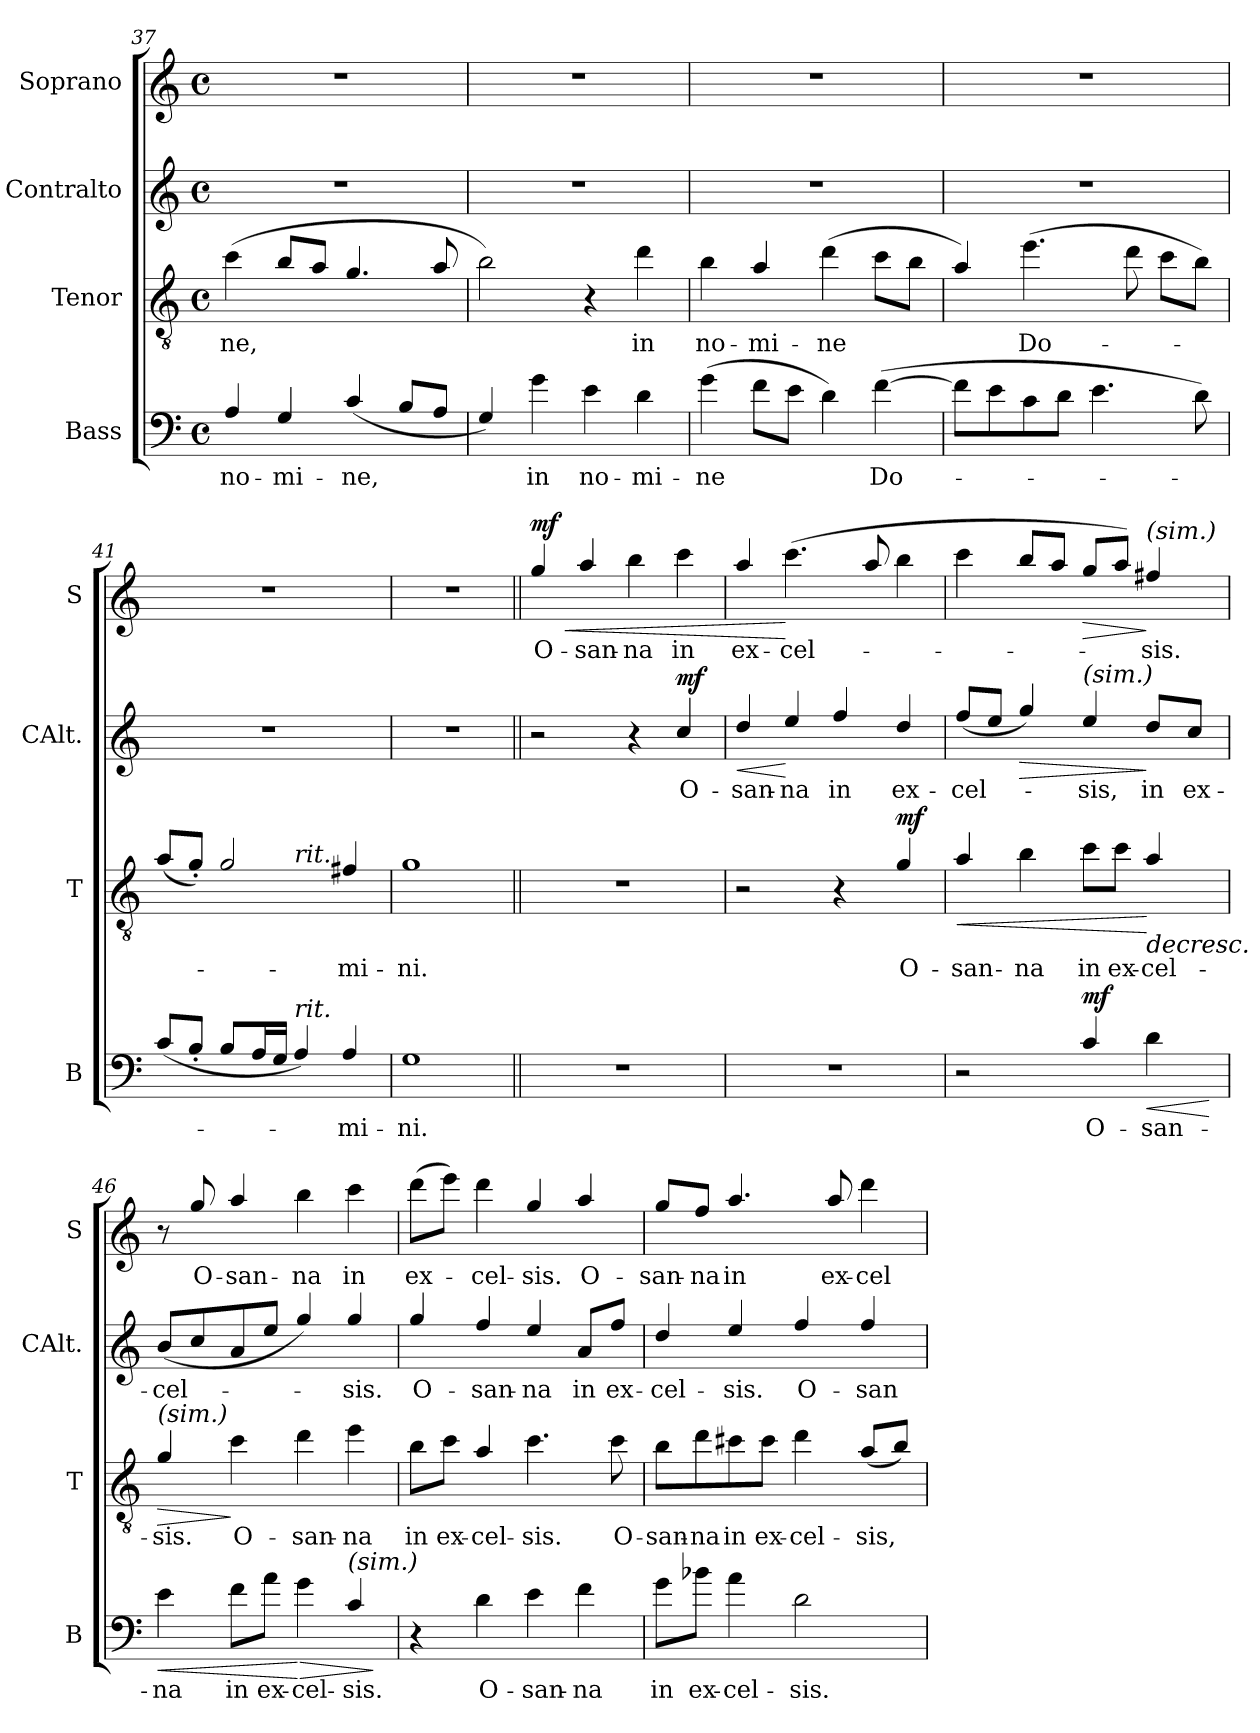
**kern	**text	**dynam	**kern	**text	**dynam	**kern	**text	**dynam	**kern	**text	**dynam
*part4	*part4	*part4	*part3	*part3	*part3	*part2	*part2	*part2	*part1	*part1	*part1
*staff4	*staff4	*staff4	*staff3	*staff3	*staff3	*staff2	*staff2	*staff2	*staff1	*staff1	*staff1
*I"Bass	*	*	*I"Tenor	*	*	*I"Contralto	*	*	*I"Soprano	*	*
*I'B	*	*	*I'T	*	*	*I'CAlt.	*	*	*I'S	*	*
!!LO:PB:g=z
*clefF4	*	*	*clefGv2	*	*	*clefG2	*	*	*clefG2	*	*
*ITrd7c12	*	*	*ITrd7c12	*	*	*ITrd7c12	*	*	*ITrd7c12	*	*
*k[]	*	*	*k[]	*	*	*k[]	*	*	*k[]	*	*
*C:	*	*	*C:	*	*	*C:	*	*	*C:	*	*
*M4/4	*	*	*M4/4	*	*	*M4/4	*	*	*M4/4	*	*
*met(c)	*	*	*met(c)	*	*	*met(c)	*	*	*met(c)	*	*
=37	=37	=37	=37	=37	=37	=37	=37	=37	=37	=37	=37
4AA/	no-	.	(4c\	-ne,	.	1r	.	.	1r	.	.
4GG/	-mi-	.	8B/L	.	.	.	.	.	.	.	.
.	.	.	8A/J	.	.	.	.	.	.	.	.
(4C/	-ne,	.	4.G/	.	.	.	.	.	.	.	.
8BB/L	.	.	.	.	.	.	.	.	.	.	.
8AA/J	.	.	8A/	.	.	.	.	.	.	.	.
=38	=38	=38	=38	=38	=38	=38	=38	=38	=38	=38	=38
4GG/)	.	.	2B\)	.	.	1r	.	.	1r	.	.
4G\	in	.	.	.	.	.	.	.	.	.	.
4E\	no-	.	4r	.	.	.	.	.	.	.	.
4D\	-mi-	.	4d\	in	.	.	.	.	.	.	.
=39	=39	=39	=39	=39	=39	=39	=39	=39	=39	=39	=39
(4G\	-ne	.	4B\	no-	.	1r	.	.	1r	.	.
8F\L	.	.	4A/	-mi-	.	.	.	.	.	.	.
8E\J	.	.	.	.	.	.	.	.	.	.	.
4D\)	.	.	(4d\	-ne	.	.	.	.	.	.	.
([4F\	Do-	.	8c\L	.	.	.	.	.	.	.	.
.	.	.	8B\J	.	.	.	.	.	.	.	.
=40	=40	=40	=40	=40	=40	=40	=40	=40	=40	=40	=40
8F\L]	.	.	4A/)	.	.	1r	.	.	1r	.	.
8E\	.	.	.	.	.	.	.	.	.	.	.
8C\	.	.	(4.e\	Do-	.	.	.	.	.	.	.
8D\J	.	.	.	.	.	.	.	.	.	.	.
4.E\	.	.	.	.	.	.	.	.	.	.	.
.	.	.	8d\	.	.	.	.	.	.	.	.
.	.	.	8c\L	.	.	.	.	.	.	.	.
8D\)	.	.	8B\J)	.	.	.	.	.	.	.	.
!!LO:LB:g=z
=41	=41	=41	=41	=41	=41	=41	=41	=41	=41	=41	=41
*	*	*	*^	*	*	*	*	*	*	*	*
(8C/L	.	.	(8A/L	2ryy	.	.	1r	.	.	1r	.	.
8BB'</J	.	.	8G'</J)	.	.	.	.	.	.	.	.	.
8BB/L	.	.	2G/	.	.	.	.	.	.	.	.	.
16AA/L	.	.	.	.	.	.	.	.	.	.	.	.
16GG/JJ	.	.	.	.	.	.	.	.	.	.	.	.
!	!	!	!	!LO:TX:a:i:t=rit.	!	!	!	!	!	!	!	!
!LO:TX:a:i:t=rit.	!	!	!	!	!	!	!	!	!	!	!	!
4AA/)	.	.	.	2ryy	.	.	.	.	.	.	.	.
4AA/	-mi-	.	4F#X/	.	-mi-	.	.	.	.	.	.	.
*	*	*	*v	*v	*	*	*	*	*	*	*	*
=42	=42	=42	=42	=42	=42	=42	=42	=42	=42	=42	=42
1GG	-ni.	.	1G	-ni.	.	1r	.	.	1r	.	.
=43||	=43||	=43||	=43||	=43||	=43||	=43||	=43||	=43||	=43||	=43||	=43||
!	!	!	!	!	!	!	!	!	!	!	!LO:HP:b
!	!	!	!	!	!	!	!	!	!	!	!LO:DY:n=1:a
1r	.	.	1r	.	.	2r	.	.	4g/	O-	< mf
.	.	.	.	.	.	.	.	.	4a/	-san-	.
.	.	.	.	.	.	4r	.	.	4b\	-na	.
!	!	!	!	!	!	!	!	!LO:DY:a	!	!	!
.	.	.	.	.	.	4c/	O-	mf	4cc\	in	.
=44	=44	=44	=44	=44	=44	=44	=44	=44	=44	=44	=44
!	!	!	!	!	!	!	!	!LO:HP:b	!	!	!
1r	.	.	2r	.	.	4d/	-san-	<	4a/	ex-	.
.	.	.	.	.	.	4e/	-na	[	(4.cc\	-cel-	[
.	.	.	4r	.	.	4f/	in	.	.	.	.
.	.	.	.	.	.	.	.	.	8a/	.	.
!	!	!	!	!	!LO:DY:a	!	!	!	!	!	!
.	.	.	4G/	O-	mf	4d/	ex-	.	4b\	.	.
=45	=45	=45	=45	=45	=45	=45	=45	=45	=45	=45	=45
!	!	!	!	!	!LO:HP:b	!	!	!	!	!	!
2r	.	.	4A/	-san-	<	(8f/L	-cel-	.	4cc\	.	.
.	.	.	.	.	.	8e/J	.	.	.	.	.
!	!	!	!	!	!	!	!	!LO:HP:b	!	!	!
.	.	.	4B\	-na	.	4g/)	.	>	8b/L	.	.
.	.	.	.	.	.	.	.	.	8a/J	.	.
!	!	!	!	!	!	!LO:TX:a:i:t=(sim.)	!	!	!	!	!
!	!	!LO:DY:a	!	!	!	!	!	!	!	!	!LO:HP:b
4C/	O-	mf	8c\L	in	.	4e/	-sis,	.	8g/L	.	>
.	.	.	8c\J	ex-	.	.	.	.	8a/J)	.	.
!	!	!	!	!	!	!	!	!	!LO:TX:a:i:t=(sim.)	!	!
!	!	!LO:HP:b	!	!	!LO:HP:n=1:b	!	!	!	!	!	!
4D\	-san-	<	4A/	-cel-	[ >	8d/L	in	]	4f#X/	-sis.	]
.	.	.	.	.	.	8c/J	ex-	.	.	.	.
.	.	[	.	.	.	.	.	.	.	.	.
!!LO:LB:g=z
=46	=46	=46	=46	=46	=46	=46	=46	=46	=46	=46	=46
!	!	!	!LO:TX:a:i:t=(sim.)	!	!	!	!	!	!	!	!
!	!	!LO:HP:b	!	!	!LO:HP:b	!	!	!	!	!	!
4E\	-na	<	4G/	-sis.	>	(8B/L	-cel-	.	8r	.	.
.	.	.	.	.	.	8c/	.	.	8g/	O-	.
8F\L	in	.	4c\	O-	]	8A/	.	.	4a/	-san-	.
8A\J	ex-	.	.	.	.	8e/J	.	.	.	.	.
!	!	!LO:HP:n=1:b	!	!	!	!	!	!	!	!	!
4G\	-cel-	[ >	4d\	-san-	]	4g/)	.	.	4b\	-na	.
!LO:TX:a:i:t=(sim.)	!	!	!	!	!	!	!	!	!	!	!
4C/	-sis.	.	4e\	-na	.	4g/	-sis.	.	4cc\	in	.
.	.	]	.	.	.	.	.	.	.	.	.
=47	=47	=47	=47	=47	=47	=47	=47	=47	=47	=47	=47
4r	.	.	8B\L	in	.	4g/	O-	.	(8dd\L	ex-	.
.	.	.	8c\J	ex-	.	.	.	.	8ee\J)	.	.
4D\	O-	.	4A/	-cel-	.	4f/	-san-	.	4dd\	-cel-	.
4E\	-san-	.	4.c\	-sis.	.	4e/	-na	.	4g/	-sis.	.
4F\	-na	.	.	.	.	8A/L	in	.	4a/	O-	.
.	.	.	8c\	O-	.	8f/J	ex-	.	.	.	.
=48	=48	=48	=48	=48	=48	=48	=48	=48	=48	=48	=48
8G\L	in	.	8B\L	-san-	.	4d/	-cel-	.	8g/L	-san-	.
8B-X\J	ex-	.	8d\	-na	.	.	.	.	8f/J	-na	.
4A\	-cel-	.	8c#X\	in	.	4e/	-sis.	.	4.a/	in	.
.	.	.	8c#\J	ex-	.	.	.	.	.	.	.
2D\	-sis.	.	4d\	-cel-	.	4f/	O-	.	.	.	.
.	.	.	.	.	.	.	.	.	8a/	ex-	.
.	.	.	(8A/L	-sis,	.	4f/	-san-	.	4dd\	-cel-	.
.	.	.	8B/J)	.	.	.	.	.	.	.	.
=	=	=	=	=	=	=	=	=	=	=	=
*-	*-	*-	*-	*-	*-	*-	*-	*-	*-	*-	*-
